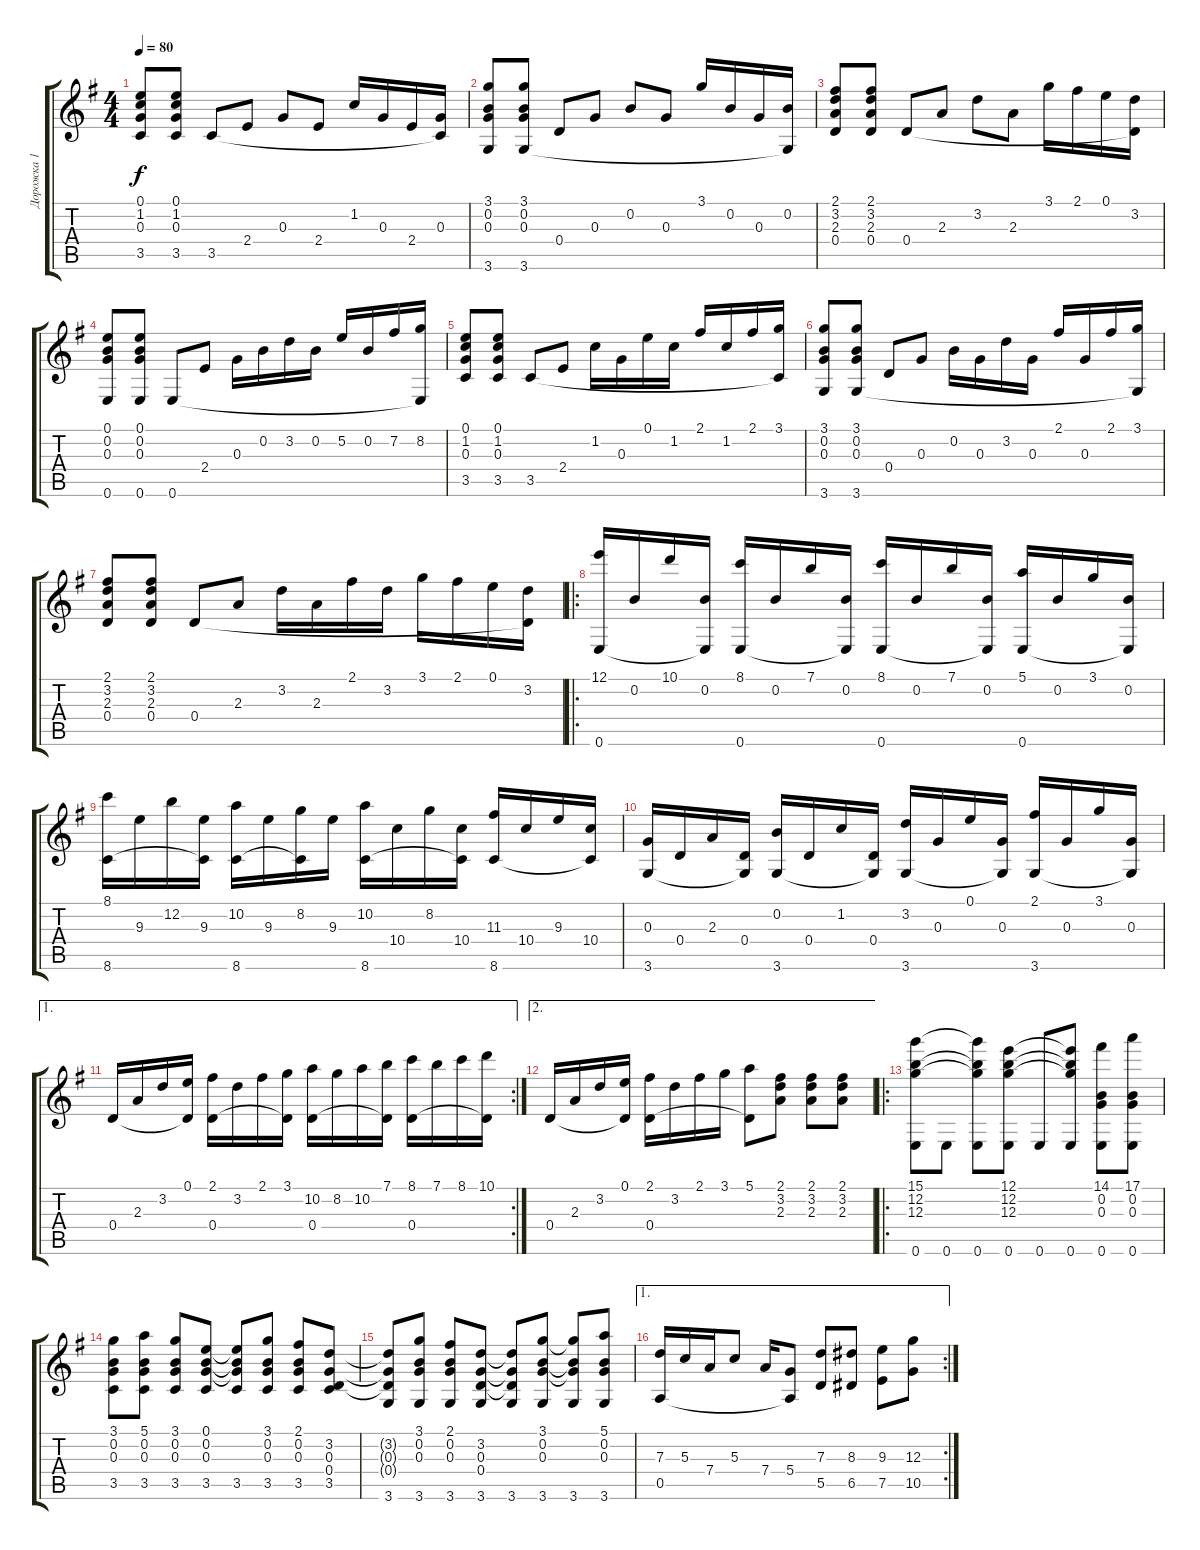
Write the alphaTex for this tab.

\track ("Дорожка 1" "Дорожка 1") {instrument acousticguitarnylon}
\staff {score tabs}
\tuning (E4 B3 G3 D3 A2 E2) {hide}
\ts (4 4)
\tempo 80
\clef g2
\ks eminor
(0.1 1.2 0.3 3.5).8{dy f} (0.1 1.2 0.3 3.5).8 3.5.8 2.4.8 0.3.8 2.4.8 1.2.16 0.3.16 2.4.16 (0.3 3.5{t}).16 |
(3.1 0.2 0.3 3.6).8 (3.1 0.2 0.3 3.6).8 0.4.8 0.3.8 0.2.8 0.3.8 3.1.16 0.2.16 0.3.16 (0.2 3.6{t}).16 |
(2.1 3.2 2.3 0.4).8 (2.1 3.2 2.3 0.4).8 0.4.8 2.3.8 3.2.8 2.3.8 3.1.16 2.1.16 0.1.16 (3.2 0.4{t}).16 |
(0.1 0.2 0.3 0.6).8 (0.1 0.2 0.3 0.6).8 0.6.8 2.4.8 0.3.16 0.2.16 3.2.16 0.2.16 5.2.16 0.2.16 7.2.16 (8.2 0.6{t}).16 |
(0.1 1.2 0.3 3.5).8 (0.1 1.2 0.3 3.5).8 3.5.8 2.4.8 1.2.16 0.3.16 0.1.16 1.2.16 2.1.16 1.2.16 2.1.16 (3.1 3.5{t}).16 |
(3.1 0.2 0.3 3.6).8 (3.1 0.2 0.3 3.6).8 0.4.8 0.3.8 0.2.16 0.3.16 3.2.16 0.3.16 2.1.16 0.3.16 2.1.16 (3.1 3.6{t}).16 |
(2.1 3.2 2.3 0.4).8 (2.1 3.2 2.3 0.4).8 0.4.8 2.3.8 3.2.16 2.3.16 2.1.16 3.2.16 3.1.16 2.1.16 0.1.16 (3.2 0.4{t}).16 |
\ro
(12.1 0.6).16 0.2.16 10.1.16 (0.2 0.6{t}).16 (8.1 0.6).16 0.2.16 7.1.16 (0.2 0.6{t}).16 (8.1 0.6).16 0.2.16 7.1.16 (0.2 0.6{t}).16 (5.1 0.6).16 0.2.16 3.1.16 (0.2 0.6{t}).16 |
(8.1 8.6).16 9.3.16 12.2.16 (9.3 8.6{t}).16 (10.2 8.6).16 9.3.16 (8.2 8.6{t}).16 9.3.16 (10.2 8.6).16 10.4.16 8.2.16 (10.4 8.6{t}).16 (11.3 8.6).16 10.4.16 9.3.16 (10.4 8.6{t}).16 |
(0.3 3.6).16 0.4.16 2.3.16 (0.4 3.6{t}).16 (0.2 3.6).16 0.4.16 1.2.16 (0.4 3.6{t}).16 (3.2 3.6).16 0.3.16 0.1.16 (0.3 3.6{t}).16 (2.1 3.6).16 0.3.16 3.1.16 (0.3 3.6{t}).16 |
\ae 1
\rc 2
0.4.16 2.3.16 3.2.16 (0.1 0.4{t}).16 (2.1 0.4).16 3.2.16 2.1.16 (3.1 0.4{t}).16 (10.2 0.4).16 8.2.16 10.2.16 (7.1 0.4{t}).16 (8.1 0.4).16 7.1.16 8.1.16 (10.1 0.4{t}).16 |
\ae 2
0.4.16 2.3.16 3.2.16 (0.1 0.4{t}).16 (2.1 0.4).16 3.2.16 2.1.16 3.1.16 (5.1 0.4{t}).8 (2.1 3.2 2.3).8 (2.1 3.2 2.3).8 (2.1 3.2 2.3).8 |
\ro
(15.1 12.2 12.3 0.6).8 0.6.8 (15.1{t} 12.2{t} 12.3{t} 0.6).8 (12.1 12.2 12.3 0.6).8 0.6.8 (12.1{t} 12.2{t} 12.3{t} 0.6).8 (14.1 0.2 0.3 0.6).8 (17.1 0.2 0.3 0.6).8 |
(3.1 0.2 0.3 3.5).8 (5.1 0.2 0.3 3.5).8 (3.1 0.2 0.3 3.5).8 (0.1 0.2 0.3 3.5).8 (0.1{t} 0.2{t} 0.3{t} 3.5).8 (3.1 0.2 0.3 3.5).8 (2.1 0.2 0.3 3.5).8 (3.2 0.3 0.4 3.5).8 |
(3.2{t} 0.3{t} 0.4{t} 3.6).8 (3.1 0.2 0.3 3.6).8 (2.1 0.2 0.3 3.6).8 (3.2 0.3 0.4 3.6).8 (3.2{t} 0.3{t} 0.4{t} 3.6).8 (3.1 0.2 0.3 3.6).8 (3.1{t} 0.2{t} 0.3{t} 3.6).8 (5.1 0.2 0.3 3.6).8 |
\ae 1
\rc 2
(7.3 0.5).16 5.3.16 7.4.16 5.3.8 7.4.16 (5.4 0.5{t}).8 (7.3 5.5).8 (8.3 6.5).8 (9.3 7.5).8 (12.3 10.5).8
